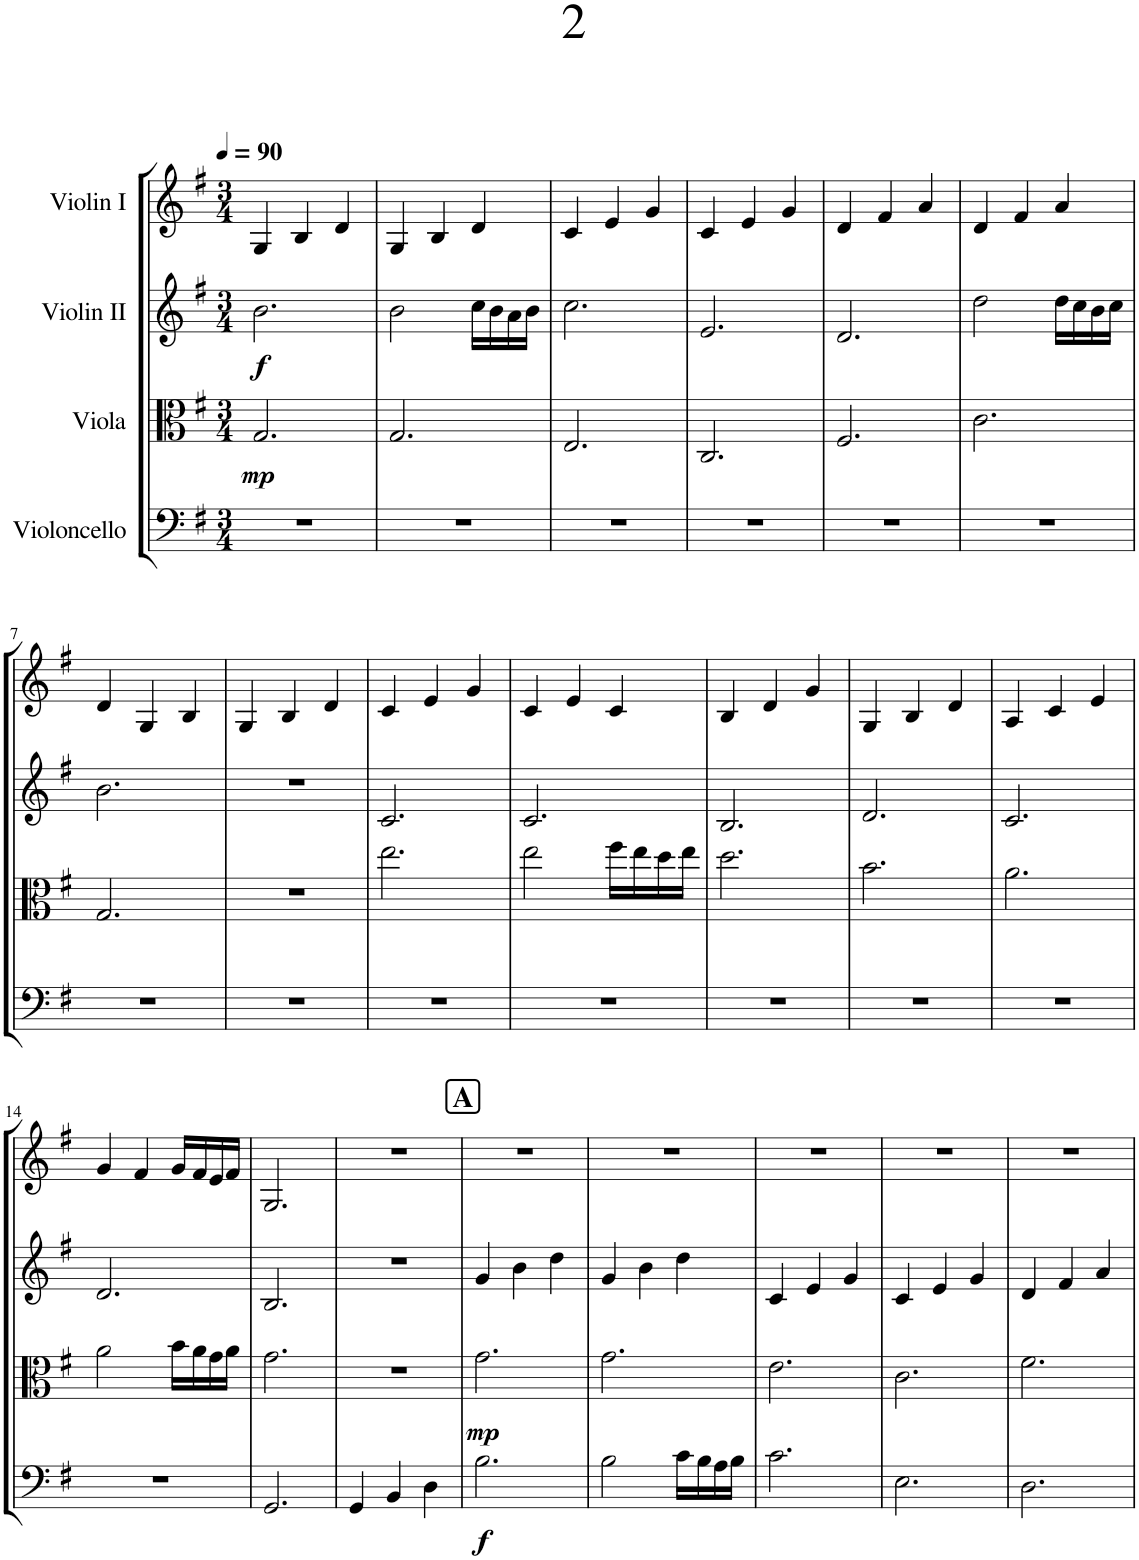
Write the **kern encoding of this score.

**kern	**dynam	**kern	**dynam	**kern	**dynam	**kern
*part4	*part4	*part3	*part3	*part2	*part2	*part1
*staff4	*staff4	*staff3	*staff3	*staff2	*staff2	*staff1
*I"Violoncello	*	*I"Viola	*	*I"Violin II	*	*I"Violin I
*I'Vc	*	*I'Vla	*	*I'Vln	*	*I'Vln
*clefF4	*	*clefC3	*	*clefG2	*	*clefG2
*k[f#]	*	*k[f#]	*	*k[f#]	*	*k[f#]
*M3/4	*	*M3/4	*	*M3/4	*	*M3/4
*MM90	*	*MM90	*	*MM90	*	*MM90
=1	=1	=1	=1	=1	=1	=1
!	!	!	!LO:DY:b	!	!LO:DY:b	!
2.r	.	2.G/	mp	2.b\	f	4G/
.	.	.	.	.	.	4B/
.	.	.	.	.	.	4d/
=2	=2	=2	=2	=2	=2	=2
2.r	.	2.G/	.	2b\	.	4G/
.	.	.	.	.	.	4B/
.	.	.	.	16cc\LL	.	4d/
.	.	.	.	16b\	.	.
.	.	.	.	16a\	.	.
.	.	.	.	16b\JJ	.	.
=3	=3	=3	=3	=3	=3	=3
2.r	.	2.E/	.	2.cc\	.	4c/
.	.	.	.	.	.	4e/
.	.	.	.	.	.	4g/
=4	=4	=4	=4	=4	=4	=4
2.r	.	2.C/	.	2.e/	.	4c/
.	.	.	.	.	.	4e/
.	.	.	.	.	.	4g/
=5	=5	=5	=5	=5	=5	=5
2.r	.	2.F#/	.	2.d/	.	4d/
.	.	.	.	.	.	4f#/
.	.	.	.	.	.	4a/
=6	=6	=6	=6	=6	=6	=6
2.r	.	2.c\	.	2dd\	.	4d/
.	.	.	.	.	.	4f#/
.	.	.	.	16dd\LL	.	4a/
.	.	.	.	16cc\	.	.
.	.	.	.	16b\	.	.
.	.	.	.	16cc\JJ	.	.
!!LO:LB:g=z
=7	=7	=7	=7	=7	=7	=7
2.r	.	2.G/	.	2.b\	.	4d/
.	.	.	.	.	.	4G/
.	.	.	.	.	.	4B/
=8	=8	=8	=8	=8	=8	=8
2.r	.	2.r	.	2.r	.	4G/
.	.	.	.	.	.	4B/
.	.	.	.	.	.	4d/
=9	=9	=9	=9	=9	=9	=9
2.r	.	2.ee\	.	2.c/	.	4c/
.	.	.	.	.	.	4e/
.	.	.	.	.	.	4g/
=10	=10	=10	=10	=10	=10	=10
2.r	.	2ee\	.	2.c/	.	4c/
.	.	.	.	.	.	4e/
.	.	16ff#\LL	.	.	.	4c/
.	.	16ee\	.	.	.	.
.	.	16dd\	.	.	.	.
.	.	16ee\JJ	.	.	.	.
=11	=11	=11	=11	=11	=11	=11
2.r	.	2.dd\	.	2.B/	.	4B/
.	.	.	.	.	.	4d/
.	.	.	.	.	.	4g/
=12	=12	=12	=12	=12	=12	=12
2.r	.	2.b\	.	2.d/	.	4G/
.	.	.	.	.	.	4B/
.	.	.	.	.	.	4d/
=13	=13	=13	=13	=13	=13	=13
2.r	.	2.a\	.	2.c/	.	4A/
.	.	.	.	.	.	4c/
.	.	.	.	.	.	4e/
!!LO:LB:g=z
=14	=14	=14	=14	=14	=14	=14
2.r	.	2a\	.	2.d/	.	4g/
.	.	.	.	.	.	4f#/
.	.	16b\LL	.	.	.	16g/LL
.	.	16a\	.	.	.	16f#/
.	.	16g\	.	.	.	16e/
.	.	16a\JJ	.	.	.	16f#/JJ
=15	=15	=15	=15	=15	=15	=15
2.GG/	.	2.g\	.	2.B/	.	2.G/
=16	=16	=16	=16	=16	=16	=16
4GG/	.	2.r	.	2.r	.	2.r
4BB/	.	.	.	.	.	.
4D\	.	.	.	.	.	.
!!LO:REH:place=s1:a:B:cj:fs=14:t=A
=17	=17	=17	=17	=17	=17	=17
!	!LO:DY:b	!	!LO:DY:b	!	!	!
2.B\	f	2.g\	mp	4g/	.	2.r
.	.	.	.	4b\	.	.
.	.	.	.	4dd\	.	.
=18	=18	=18	=18	=18	=18	=18
2B\	.	2.g\	.	4g/	.	2.r
.	.	.	.	4b\	.	.
16c\LL	.	.	.	4dd\	.	.
16B\	.	.	.	.	.	.
16A\	.	.	.	.	.	.
16B\JJ	.	.	.	.	.	.
=19	=19	=19	=19	=19	=19	=19
2.c\	.	2.e\	.	4c/	.	2.r
.	.	.	.	4e/	.	.
.	.	.	.	4g/	.	.
=20	=20	=20	=20	=20	=20	=20
2.E\	.	2.c\	.	4c/	.	2.r
.	.	.	.	4e/	.	.
.	.	.	.	4g/	.	.
=21	=21	=21	=21	=21	=21	=21
2.D\	.	2.f#\	.	4d/	.	2.r
.	.	.	.	4f#/	.	.
.	.	.	.	4a/	.	.
=	=	=	=	=	=	=
*-	*-	*-	*-	*-	*-	*-
